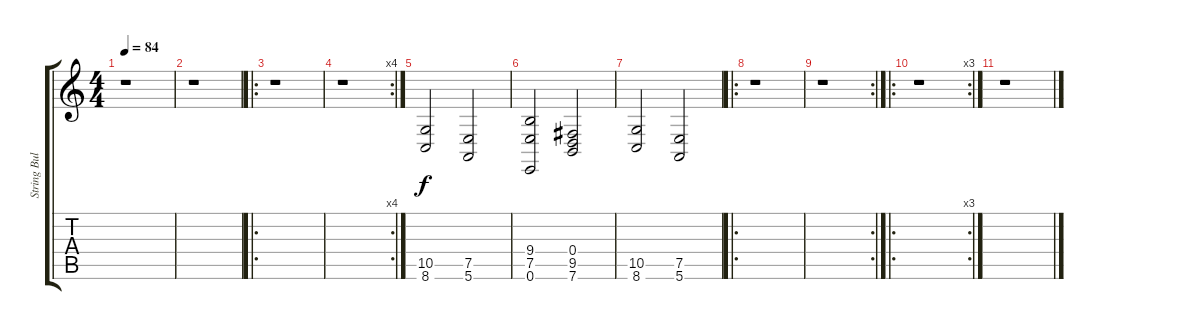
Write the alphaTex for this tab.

\track ("String Bullshit" "String Bul") {instrument stringensemble1}
\staff {score tabs}
\tuning (E4 B3 G3 D3 A2 E2) {hide}
\ts (4 4)
\tempo 84
\clef g2
\ks c
r.1{dy f instrument stringensemble1} |
r.1 |
\ro
r.1 |
\rc 4
r.1 |
(10.5 8.6).2 (7.5 5.6).2 |
(9.4 7.5 0.6).2 (0.4 9.5 7.6).2 |
(10.5 8.6).2 (7.5 5.6).2 |
\ro
r.1 |
\rc 2
r.1 |
\ro
\rc 3
r.1 |
r.1
